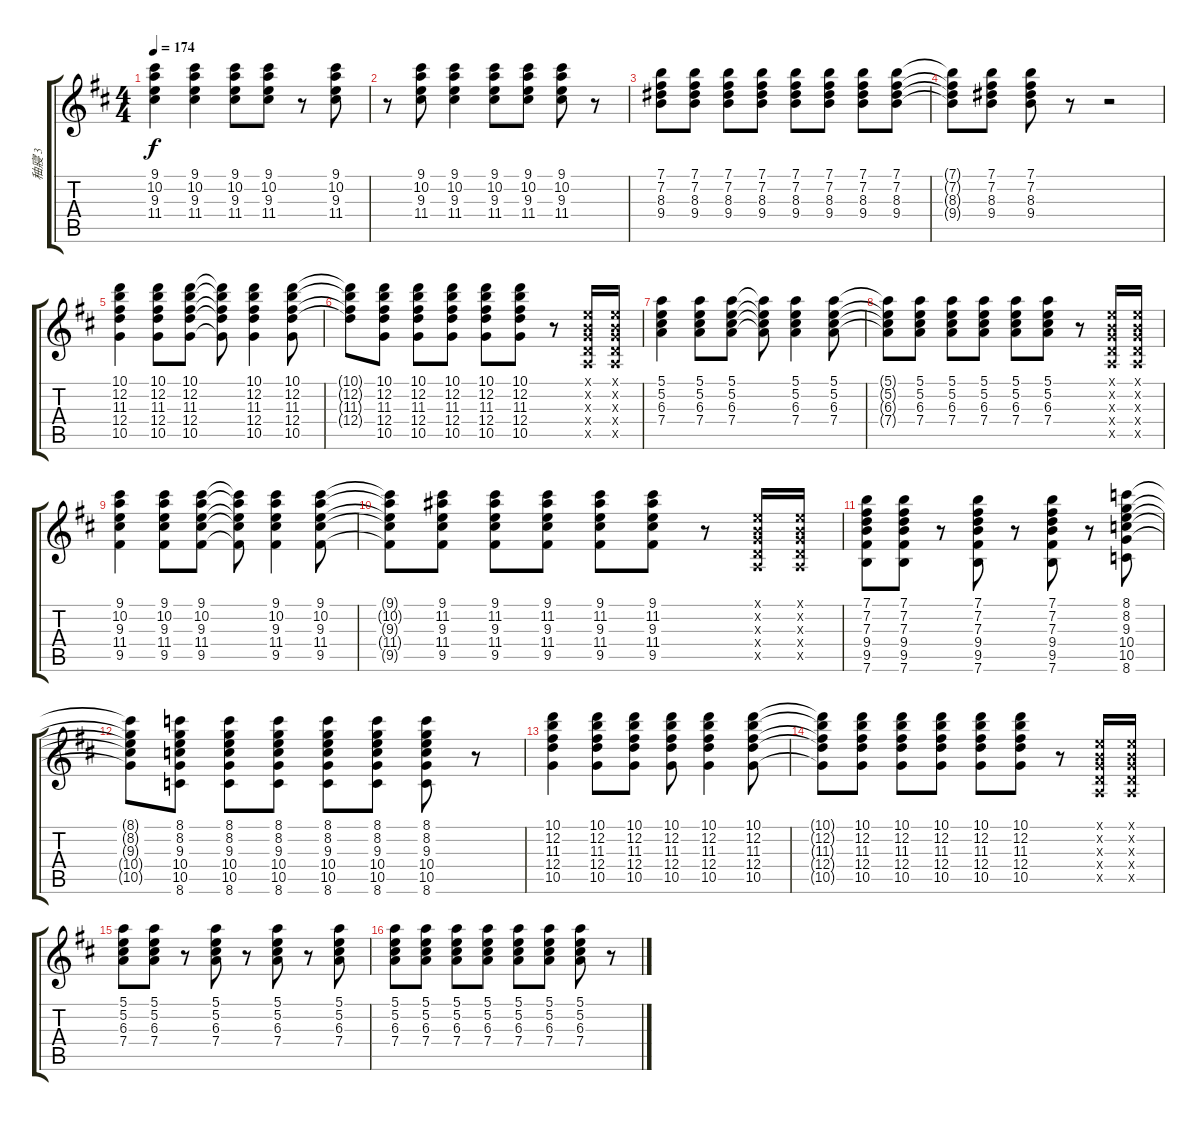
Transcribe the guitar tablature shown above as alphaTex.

\track ("秞寢 3" "秞寢 3") {instrument distortionguitar}
\staff {score tabs}
\tuning (E4 B3 G3 D3 A2 E2) {hide}
\ts (4 4)
\tempo 174
\clef g2
\ks d
(9.1 10.2 9.3 11.4).4{dy f} (9.1 10.2 9.3 11.4).4 (9.1 10.2 9.3 11.4).8 (9.1 10.2 9.3 11.4).8 r.8 (9.1 10.2 9.3 11.4).8 |
r.8 (9.1 10.2 9.3 11.4).8 (9.1 10.2 9.3 11.4).4 (9.1 10.2 9.3 11.4).8 (9.1 10.2 9.3 11.4).8 (9.1 10.2 9.3 11.4).8 r.8 |
(7.1 7.2 8.3 9.4).8 (7.1 7.2 8.3 9.4).8 (7.1 7.2 8.3 9.4).8 (7.1 7.2 8.3 9.4).8 (7.1 7.2 8.3 9.4).8 (7.1 7.2 8.3 9.4).8 (7.1 7.2 8.3 9.4).8 (7.1 7.2 8.3 9.4).8 |
(7.1{t} 7.2{t} 8.3{t} 9.4{t}).8 (7.1 7.2 8.3 9.4).8 (7.1 7.2 8.3 9.4).8 r.8 r.2 |
(10.1 12.2 11.3 12.4 10.5).4 (10.1 12.2 11.3 12.4 10.5).8 (10.1 12.2 11.3 12.4 10.5).8 (10.1{t} 12.2{t} 11.3{t} 12.4{t} 10.5{t}).8 (10.1 12.2 11.3 12.4 10.5).4 (10.1 12.2 11.3 12.4 10.5).8 |
(10.1{t} 12.2{t} 11.3{t} 12.4{t}).8 (10.1 12.2 11.3 12.4 10.5).8 (10.1 12.2 11.3 12.4 10.5).8 (10.1 12.2 11.3 12.4 10.5).8 (10.1 12.2 11.3 12.4 10.5).8 (10.1 12.2 11.3 12.4 10.5).8 r.8 (0.1{x} 0.2{x} 0.3{x} 0.4{x} 0.5{x}).16 (0.1{x} 0.2{x} 0.3{x} 0.4{x} 0.5{x}).16 |
(5.1 5.2 6.3 7.4).4 (5.1 5.2 6.3 7.4).8 (5.1 5.2 6.3 7.4).8 (5.1{t} 5.2{t} 6.3{t} 7.4{t}).8 (5.1 5.2 6.3 7.4).4 (5.1 5.2 6.3 7.4).8 |
(5.1{t} 5.2{t} 6.3{t} 7.4{t}).8 (5.1 5.2 6.3 7.4).8 (5.1 5.2 6.3 7.4).8 (5.1 5.2 6.3 7.4).8 (5.1 5.2 6.3 7.4).8 (5.1 5.2 6.3 7.4).8 r.8 (0.1{x} 0.2{x} 0.3{x} 0.4{x} 0.5{x}).16 (0.1{x} 0.2{x} 0.3{x} 0.4{x} 0.5{x}).16 |
(9.1 10.2 9.3 11.4 9.5).4 (9.1 10.2 9.3 11.4 9.5).8 (9.1 10.2 9.3 11.4 9.5).8 (9.1{t} 10.2{t} 9.3{t} 11.4{t} 9.5{t}).8 (9.1 10.2 9.3 11.4 9.5).4 (9.1 10.2 9.3 11.4 9.5).8 |
(9.1{t} 10.2{t} 9.3{t} 11.4{t} 9.5{t}).8 (9.1 11.2 9.3 11.4 9.5).8 (9.1 11.2 9.3 11.4 9.5).8 (9.1 11.2 9.3 11.4 9.5).8 (9.1 11.2 9.3 11.4 9.5).8 (9.1 11.2 9.3 11.4 9.5).8 r.8 (0.1{x} 0.2{x} 0.3{x} 0.4{x} 0.5{x}).16 (0.1{x} 0.2{x} 0.3{x} 0.4{x} 0.5{x}).16 |
(7.1 7.2 7.3 9.4 9.5 7.6).8 (7.1 7.2 7.3 9.4 9.5 7.6).8 r.8 (7.1 7.2 7.3 9.4 9.5 7.6).8 r.8 (7.1 7.2 7.3 9.4 9.5 7.6).8 r.8 (8.1 8.2 9.3 10.4 10.5 8.6).8 |
(8.1{t} 8.2{t} 9.3{t} 10.4{t} 10.5{t}).8 (8.1 8.2 9.3 10.4 10.5 8.6).8 (8.1 8.2 9.3 10.4 10.5 8.6).8 (8.1 8.2 9.3 10.4 10.5 8.6).8 (8.1 8.2 9.3 10.4 10.5 8.6).8 (8.1 8.2 9.3 10.4 10.5 8.6).8 (8.1 8.2 9.3 10.4 10.5 8.6).8 r.8 |
(10.1 12.2 11.3 12.4 10.5).4 (10.1 12.2 11.3 12.4 10.5).8 (10.1 12.2 11.3 12.4 10.5).8 (10.1 12.2 11.3 12.4 10.5).8 (10.1 12.2 11.3 12.4 10.5).4 (10.1 12.2 11.3 12.4 10.5).8 |
(10.1{t} 12.2{t} 11.3{t} 12.4{t} 10.5{t}).8 (10.1 12.2 11.3 12.4 10.5).8 (10.1 12.2 11.3 12.4 10.5).8 (10.1 12.2 11.3 12.4 10.5).8 (10.1 12.2 11.3 12.4 10.5).8 (10.1 12.2 11.3 12.4 10.5).8 r.8 (0.1{x} 0.2{x} 0.3{x} 0.4{x} 0.5{x}).16 (0.1{x} 0.2{x} 0.3{x} 0.4{x} 0.5{x}).16 |
(5.1 5.2 6.3 7.4).8 (5.1 5.2 6.3 7.4).8 r.8 (5.1 5.2 6.3 7.4).8 r.8 (5.1 5.2 6.3 7.4).8 r.8 (5.1 5.2 6.3 7.4).8 |
(5.1 5.2 6.3 7.4).8 (5.1 5.2 6.3 7.4).8 (5.1 5.2 6.3 7.4).8 (5.1 5.2 6.3 7.4).8 (5.1 5.2 6.3 7.4).8 (5.1 5.2 6.3 7.4).8 (5.1 5.2 6.3 7.4).8 r.8
